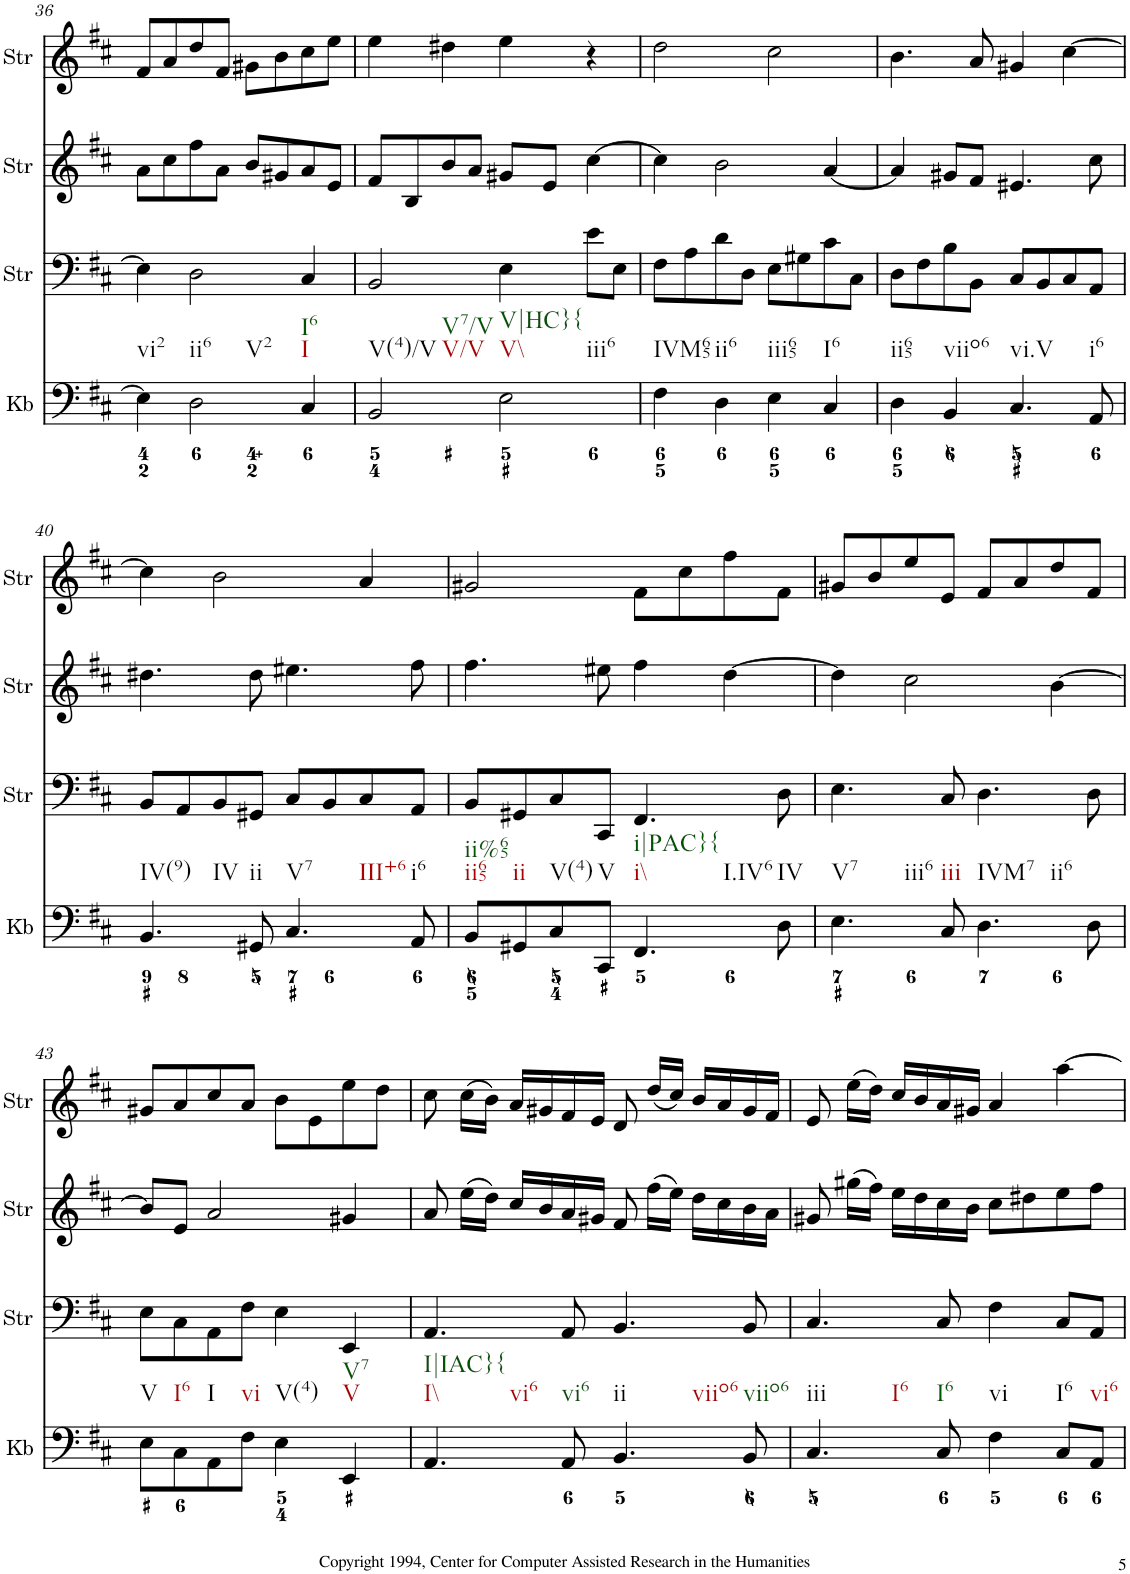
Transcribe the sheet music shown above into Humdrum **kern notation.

**kern	**kern	**kern	**kern
*part4	*part3	*part2	*part1
*staff4	*staff3	*staff2	*staff1
*I"Keyboard	*I"StringInstrument	*I"StringInstrument	*I"StringInstrument
*I'Kb	*I'Str	*I'Str	*I'Str
!!LO:PB:g=z
*clefF4	*clefF4	*clefG2	*clefG2
*k[f#c#]	*k[f#c#]	*k[f#c#]	*k[f#c#]
*M4/4	*M4/4	*M4/4	*M4/4
=36	=36	=36	=36
!LO:TX:b:t=vi2	!	!	!
4E\]	4E\]	8a\L	8f#/L
.	.	8cc#\	8a/
!LO:TX:b:t=ii6	!	!	!
!LO:TX:b:t=V2	!	!	!
2D\	2D\	8ff#\	8dd/
.	.	8a\J	8f#/J
.	.	8b/L	8g#X\L
.	.	8g#X/	8b\
!LO:TX:b:t=I	!	!	!
!LO:TX:b:t=I6	!	!	!
4C#/	4C#/	8a/	8cc#\
.	.	8e/J	8ee\J
=37	=37	=37	=37
!LO:TX:b:t=V(4)/V	!	!	!
!LO:TX:b:t=V/V	!	!	!
!LO:TX:b:t=V7/V	!	!	!
2BB/	2BB/	8f#/L	4ee\
.	.	8B/	.
.	.	8b/	4dd#X\
.	.	8a/J	.
!LO:TX:b:t=V\\	!	!	!
!LO:TX:b:t=V|HC}{	!	!	!
!LO:TX:b:t=iii6	!	!	!
2E\	4E\	8g#X/L	4ee\
.	.	8e/J	.
.	8e\L	[4cc#\	4r
.	8E\J	.	.
=38	=38	=38	=38
!LO:TX:b:t=IVM65	!	!	!
4F#\	8F#\L	4cc#\]	2dd\
.	8A\	.	.
!LO:TX:b:t=ii6	!	!	!
4D\	8d\	2b\	.
.	8D\J	.	.
!LO:TX:b:t=iii65	!	!	!
4E\	8E\L	.	2cc#\
.	8G#X\	.	.
!LO:TX:b:t=I6	!	!	!
4C#/	8c#\	[4a/	.
.	8C#\J	.	.
=39	=39	=39	=39
!LO:TX:b:t=ii65	!	!	!
4D\	8D\L	4a/]	4.b\
.	8F#\	.	.
!LO:TX:b:t=viio6	!	!	!
4BB/	8B\	8g#X/L	.
.	8BB\J	8f#/J	8a/
!LO:TX:b:t=vi.V	!	!	!
4.C#/	8C#/L	4.e#X/	4g#X/
.	8BB/	.	.
.	8C#/	.	[4cc#\
!LO:TX:b:t=i6	!	!	!
8AA/	8AA/J	8cc#\	.
!!LO:LB:g=z
=40	=40	=40	=40
!LO:TX:b:t=IV(9)	!	!	!
!LO:TX:b:t=IV	!	!	!
4.BB/	8BB/L	4.dd#X\	4cc#\]
.	8AA/	.	.
.	8BB/	.	2b\
!LO:TX:b:t=ii	!	!	!
8GG#X/	8GG#X/J	8dd#\	.
!LO:TX:b:t=V7	!	!	!
!LO:TX:b:t=III+6	!	!	!
4.C#/	8C#/L	4.ee#X\	.
.	8BB/	.	.
.	8C#/	.	4a/
!LO:TX:b:t=i6	!	!	!
8AA/	8AA/J	8ff#\	.
=41	=41	=41	=41
!LO:TX:b:t=ii65	!	!	!
!LO:TX:b:t=ii%65	!	!	!
8BB/L	8BB/L	4.ff#\	2g#X/
!LO:TX:b:t=ii	!	!	!
8GG#X/	8GG#X/	.	.
!LO:TX:b:t=V(4)	!	!	!
8C#/	8C#/	.	.
!LO:TX:b:t=V	!	!	!
8CC#/J	8CC#/J	8ee#X\	.
!LO:TX:b:t=i\\	!	!	!
!LO:TX:b:t=i|PAC}{	!	!	!
!LO:TX:b:t=I.IV6	!	!	!
4.FF#/	4.FF#/	4ff#\	8f#\L
.	.	.	8cc#\
.	.	[4dd\	8ff#\
!LO:TX:b:t=IV	!	!	!
8D\	8D\	.	8f#\J
=42	=42	=42	=42
!LO:TX:b:t=V7	!	!	!
!LO:TX:b:t=iii6	!	!	!
4.E\	4.E\	4dd\]	8g#X/L
.	.	.	8b/
.	.	2cc#\	8ee/
!LO:TX:b:t=iii	!	!	!
8C#/	8C#/	.	8e/J
!LO:TX:b:t=IVM7	!	!	!
!LO:TX:b:t=ii6	!	!	!
4.D\	4.D\	.	8f#/L
.	.	.	8a/
.	.	[4b\	8dd/
8D\	8D\	.	8f#/J
!!LO:LB:g=z
=43	=43	=43	=43
!LO:TX:b:t=V	!	!	!
8E\L	8E\L	8b/L]	8g#X/L
!LO:TX:b:t=I6	!	!	!
8C#\	8C#\	8e/J	8a/
!LO:TX:b:t=I	!	!	!
8AA\	8AA\	2a/	8cc#/
!LO:TX:b:t=vi	!	!	!
8F#\J	8F#\J	.	8a/J
!LO:TX:b:t=V(4)	!	!	!
4E\	4E\	.	8b\L
.	.	.	8e\
!LO:TX:b:t=V	!	!	!
!LO:TX:b:t=V7	!	!	!
4EE/	4EE/	4g#X/	8ee\
.	.	.	8dd\J
=44	=44	=44	=44
!LO:TX:b:t=I\\	!	!	!
!LO:TX:b:t=I|IAC}{	!	!	!
!LO:TX:b:t=vi6	!	!	!
4.AA/	4.AA/	8a/	8cc#\
.	.	(16ee\LL	(16cc#\LL
.	.	16dd\JJ)	16b\JJ)
.	.	16cc#/LL	16a/LL
.	.	16b/	16g#X/
!LO:TX:b:t=vi6	!	!	!
8AA/	8AA/	16a/	16f#/
.	.	16g#X/JJ	16e/JJ
!LO:TX:b:t=ii	!	!	!
!LO:TX:b:t=viio6	!	!	!
4.BB/	4.BB/	8f#/	8d/
.	.	(16ff#\LL	(16dd/LL
.	.	16ee\JJ)	16cc#/JJ)
.	.	16dd\LL	16b/LL
.	.	16cc#\	16a/
!LO:TX:b:t=viio6	!	!	!
8BB/	8BB/	16b\	16g#/
.	.	16a\JJ	16f#/JJ
=45	=45	=45	=45
!LO:TX:b:t=iii	!	!	!
!LO:TX:b:t=I6	!	!	!
4.C#/	4.C#/	8g#X/	8e/
.	.	(16gg#X\LL	(16ee\LL
.	.	16ff#\JJ)	16dd\JJ)
.	.	16ee\LL	16cc#/LL
.	.	16dd\	16b/
!LO:TX:b:t=I6	!	!	!
8C#/	8C#/	16cc#\	16a/
.	.	16b\JJ	16g#X/JJ
!LO:TX:b:t=vi	!	!	!
4F#\	4F#\	8cc#\L	4a/
.	.	8dd#X\	.
!LO:TX:b:t=I6	!	!	!
8C#/L	8C#/L	8ee\	[4aa\
!LO:TX:b:t=vi6	!	!	!
8AA/J	8AA/J	8ff#\J	.
=	=	=	=
*-	*-	*-	*-
